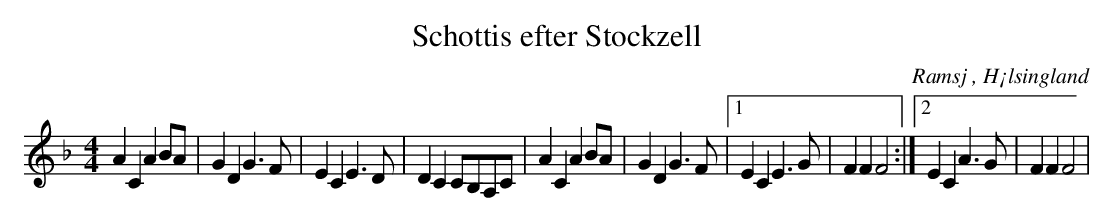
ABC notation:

X:1
T: Schottis efter Stockzell
O: Ramsj , H¡lsingland
M: 4/4
L: 1/8
K: F
A2 C2 A2 BA|G2 D2 G2>F2|E2 C2 E2>D2|D2 C2 CB,A,C|A2 C2 A2 BA|G2 D2 G2>F2|1 E2 C2 E2>G2|F2 F2 F4:|2 E2 C2 A2>G2|F2 F2 F4|
|:
